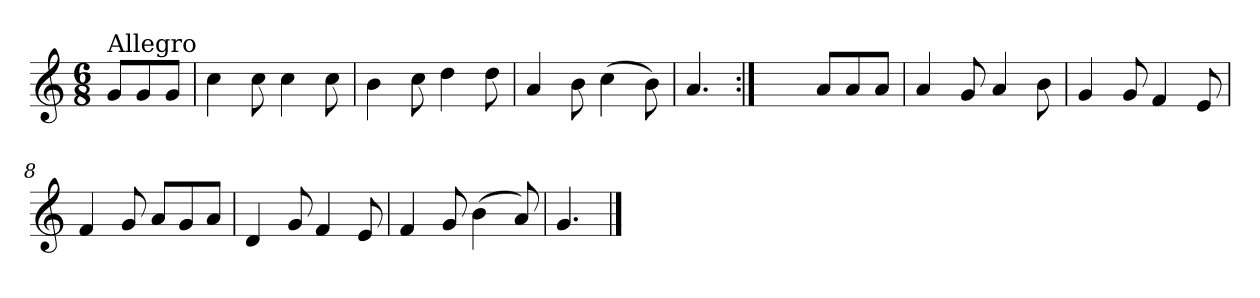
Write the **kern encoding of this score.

**kern
*part1
*staff1
*clefG2
*k[]
*C:
*M6/8
=
!LO:TX:a:t=Allegro
8g/L
8g/
8g/J
=1
4cc\
8cc\
4cc\
8cc\
=2
4b\
8cc\
4dd\
8dd\
=3
4a/
8b\
(>4cc\
8b\)
=4
4.a/
=5:|!
4.ryy
8a/L
8a/
8a/J
=6
4a/
8g/
4a/
8b\
!!LO:LB:g=z
=7
4g/
8g/
4f/
8e/
=8
4f/
8g/
8a/L
8g/
8a/J
=9
4d/
8g/
4f/
8e/
=10
4f/
8g/
(>4b\
8a/)
=11
4.g/
==
*-
